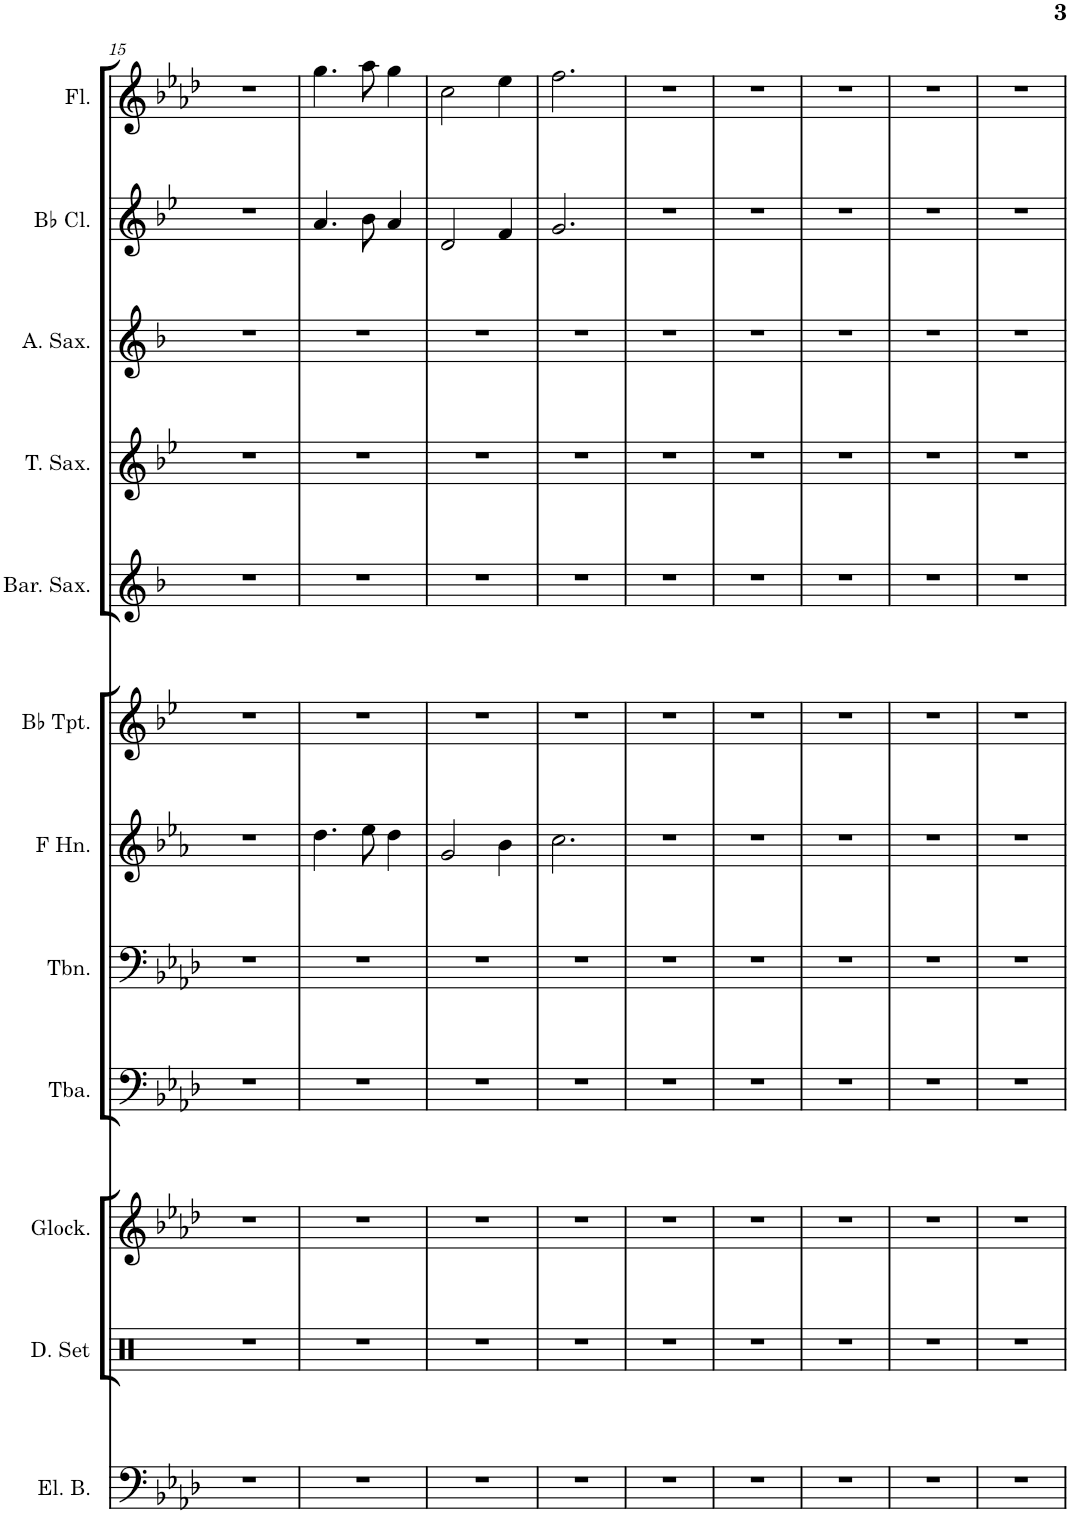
**kern	**kern	**kern	**kern	**kern	**kern	**kern	**kern	**kern	**kern	**kern	**kern
*part12	*part11	*part10	*part9	*part8	*part7	*part6	*part5	*part4	*part3	*part2	*part1
*staff12	*staff11	*staff10	*staff9	*staff8	*staff7	*staff6	*staff5	*staff4	*staff3	*staff2	*staff1
*I"Electric Bass	*I"Drumset	*I"Glockenspiel	*I"Tuba	*I"Trombone	*I"Horn in F	*I"Bb Trumpet	*I"Baritone Saxophone	*I"Tenor Saxophone	*I"Alto Saxophone	*I"Bb Clarinet	*I"Flute
*I'El. B.	*I'D. Set	*I'Glock.	*I'Tba.	*I'Tbn.	*	*I'Bb Tpt.	*I'Bar. Sax.	*I'T. Sax.	*I'A. Sax.	*I'Bb Cl.	*I'Fl.
!!LO:PB:g=z
*clefF4	*clefX	*clefG2	*clefF4	*clefF4	*clefG2	*clefG2	*clefG2	*clefG2	*clefG2	*clefG2	*clefG2
*Trd7c12	*	*Trd-14c-24	*	*	*Trd4c7	*Trd1c2	*Trd12c21	*Trd8c14	*Trd5c9	*Trd1c2	*
*k[b-e-a-d-]	*k[]	*k[b-e-a-d-]	*k[b-e-a-d-]	*k[b-e-a-d-]	*k[b-e-a-]	*k[b-e-]	*k[b-]	*k[b-e-]	*k[b-]	*k[b-e-]	*k[b-e-a-d-]
*M3/4	*M3/4	*M3/4	*M3/4	*M3/4	*M3/4	*M3/4	*M3/4	*M3/4	*M3/4	*M3/4	*M3/4
=15	=15	=15	=15	=15	=15	=15	=15	=15	=15	=15	=15
2.r	2.r	2.r	2.r	2.r	2.r	2.r	2.r	2.r	2.r	2.r	2.r
=16	=16	=16	=16	=16	=16	=16	=16	=16	=16	=16	=16
2.r	2.r	2.r	2.r	2.r	4.dd\	2.r	2.r	2.r	2.r	4.a/	4.gg\
.	.	.	.	.	8ee-\	.	.	.	.	8b-\	8aa-\
.	.	.	.	.	4dd\	.	.	.	.	4a/	4gg\
=17	=17	=17	=17	=17	=17	=17	=17	=17	=17	=17	=17
2.r	2.r	2.r	2.r	2.r	2g/	2.r	2.r	2.r	2.r	2d/	2cc\
.	.	.	.	.	4b-\	.	.	.	.	4f/	4ee-\
=18	=18	=18	=18	=18	=18	=18	=18	=18	=18	=18	=18
2.r	2.r	2.r	2.r	2.r	2.cc\	2.r	2.r	2.r	2.r	2.g/	2.ff\
=19	=19	=19	=19	=19	=19	=19	=19	=19	=19	=19	=19
2.r	2.r	2.r	2.r	2.r	2.r	2.r	2.r	2.r	2.r	2.r	2.r
=20	=20	=20	=20	=20	=20	=20	=20	=20	=20	=20	=20
2.r	2.r	2.r	2.r	2.r	2.r	2.r	2.r	2.r	2.r	2.r	2.r
=21	=21	=21	=21	=21	=21	=21	=21	=21	=21	=21	=21
2.r	2.r	2.r	2.r	2.r	2.r	2.r	2.r	2.r	2.r	2.r	2.r
=22	=22	=22	=22	=22	=22	=22	=22	=22	=22	=22	=22
2.r	2.r	2.r	2.r	2.r	2.r	2.r	2.r	2.r	2.r	2.r	2.r
=23	=23	=23	=23	=23	=23	=23	=23	=23	=23	=23	=23
2.r	2.r	2.r	2.r	2.r	2.r	2.r	2.r	2.r	2.r	2.r	2.r
=	=	=	=	=	=	=	=	=	=	=	=
*-	*-	*-	*-	*-	*-	*-	*-	*-	*-	*-	*-
